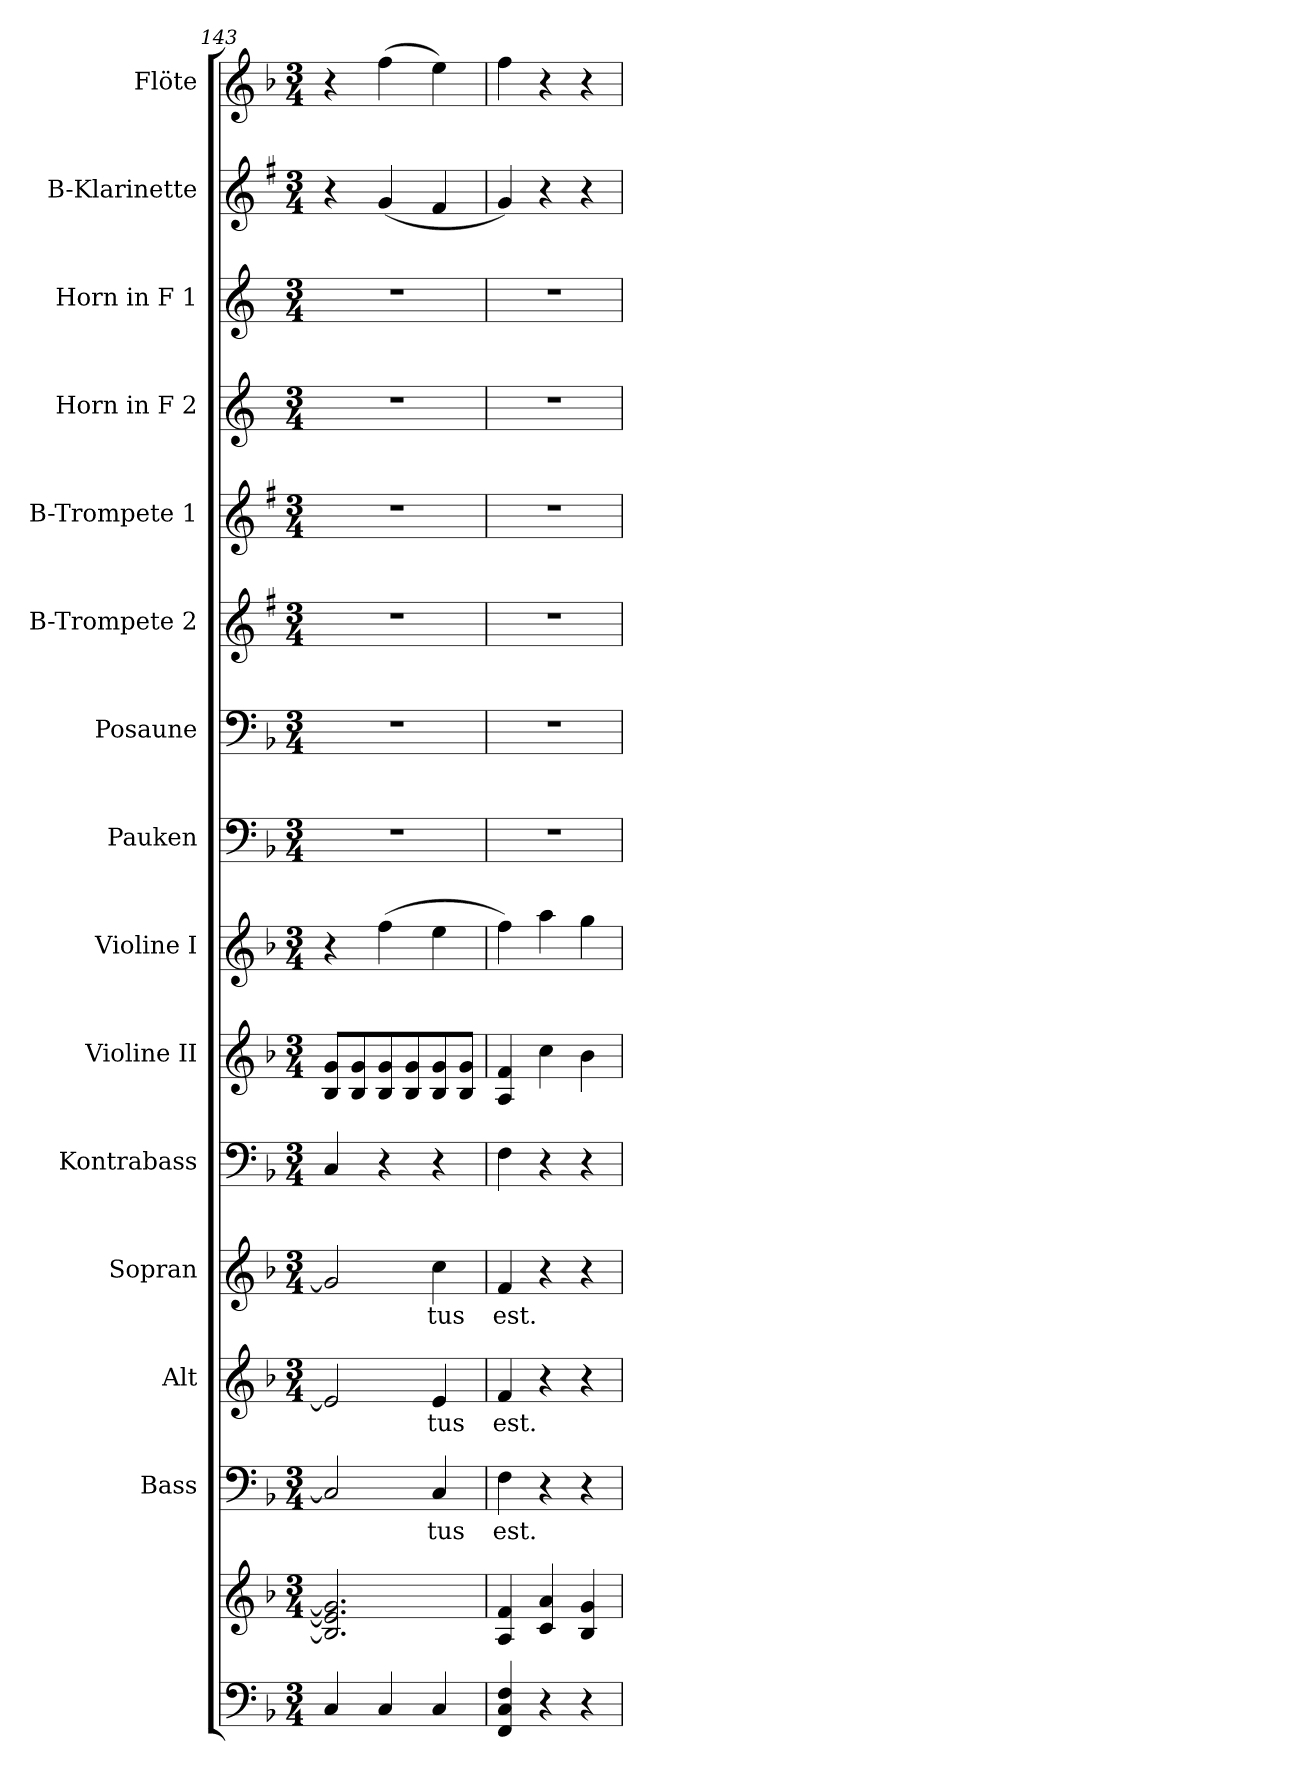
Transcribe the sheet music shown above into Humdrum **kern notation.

**kern	**kern	**kern	**text	**kern	**text	**kern	**text	**kern	**kern	**kern	**kern	**kern	**kern	**kern	**kern	**kern	**kern	**kern
*part15	*part15	*part14	*part14	*part13	*part13	*part12	*part12	*part11	*part10	*part9	*part8	*part7	*part6	*part5	*part4	*part3	*part2	*part1
*staff16	*staff15	*staff14	*staff14	*staff13	*staff13	*staff12	*staff12	*staff11	*staff10	*staff9	*staff8	*staff7	*staff6	*staff5	*staff4	*staff3	*staff2	*staff1
*	*	*I"Bass	*	*I"Alt	*	*I"Sopran	*	*I"Kontrabass	*I"Violine II	*I"Violine I	*I"Pauken	*I"Posaune	*I"B-Trompete 2	*I"B-Trompete 1	*I"Horn in F 2	*I"Horn in F 1	*I"B-Klarinette	*I"Flöte
*	*	*I'B.	*	*I'A.	*	*I'S.	*	*I'Kb.	*I'Vl. II	*I'Vl. I	*I'Pk.	*I'Pos.	*I'B Trp. 2	*I'B Trp. 1	*	*	*I'B Kl.	*I'Fl.
*clefF4	*clefG2	*clefF4	*	*clefG2	*	*clefG2	*	*clefF4	*clefG2	*clefG2	*clefF4	*clefF4	*clefG2	*clefG2	*clefG2	*clefG2	*clefG2	*clefG2
*	*	*	*	*	*	*	*	*ITrd7c12	*	*	*	*	*ITrd1c2	*ITrd1c2	*ITrd4c7	*ITrd4c7	*ITrd1c2	*
*k[b-]	*k[b-]	*k[b-]	*	*k[b-]	*	*k[b-]	*	*k[b-]	*k[b-]	*k[b-]	*k[b-]	*k[b-]	*k[b-]	*k[b-]	*k[b-]	*k[b-]	*k[b-]	*k[b-]
*F:	*F:	*F:	*	*F:	*	*F:	*	*F:	*F:	*F:	*F:	*F:	*F:	*F:	*F:	*F:	*F:	*F:
*M3/4	*M3/4	*M3/4	*	*M3/4	*	*M3/4	*	*M3/4	*M3/4	*M3/4	*M3/4	*M3/4	*M3/4	*M3/4	*M3/4	*M3/4	*M3/4	*M3/4
=143	=143	=143	=143	=143	=143	=143	=143	=143	=143	=143	=143	=143	=143	=143	=143	=143	=143	=143
4C/	2.B-/] 2.e/] 2.g/]	2C/]	.	2e/]	.	2g/]	.	4CC/	8B-/ 8g/L	4r	2.r	2.r	2.r	2.r	2.r	2.r	4r	4r
.	.	.	.	.	.	.	.	.	8B-/ 8g/	.	.	.	.	.	.	.	.	.
4C/	.	.	.	.	.	.	.	4r	8B-/ 8g/	(>4ff\	.	.	.	.	.	.	(<4f/	(>4ff\
.	.	.	.	.	.	.	.	.	8B-/ 8g/	.	.	.	.	.	.	.	.	.
!	!	!	!LO:LY:b	!	!LO:LY:b	!	!LO:LY:b	!	!	!	!	!	!	!	!	!	!	!
4C/	.	4C/	-tus	4e/	-tus	4cc\	-tus	4r	8B-/ 8g/	4ee\	.	.	.	.	.	.	4e/	4ee\)
.	.	.	.	.	.	.	.	.	8B-/ 8g/J	.	.	.	.	.	.	.	.	.
=144	=144	=144	=144	=144	=144	=144	=144	=144	=144	=144	=144	=144	=144	=144	=144	=144	=144	=144
!	!	!	!LO:LY:b	!	!LO:LY:b	!	!LO:LY:b	!	!	!	!	!	!	!	!	!	!	!
4FF/ 4C/ 4F/	4A/ 4f/	4F\	est.	4f/	est.	4f/	est.	4FF\	4A/ 4f/	4ff\)	2.r	2.r	2.r	2.r	2.r	2.r	4f/)	4ff\
4r	4c/ 4a/	4r	.	4r	.	4r	.	4r	4cc\	4aa\	.	.	.	.	.	.	4r	4r
4r	4B-/ 4g/	4r	.	4r	.	4r	.	4r	4b-\	4gg\	.	.	.	.	.	.	4r	4r
=	=	=	=	=	=	=	=	=	=	=	=	=	=	=	=	=	=	=
*-	*-	*-	*-	*-	*-	*-	*-	*-	*-	*-	*-	*-	*-	*-	*-	*-	*-	*-
